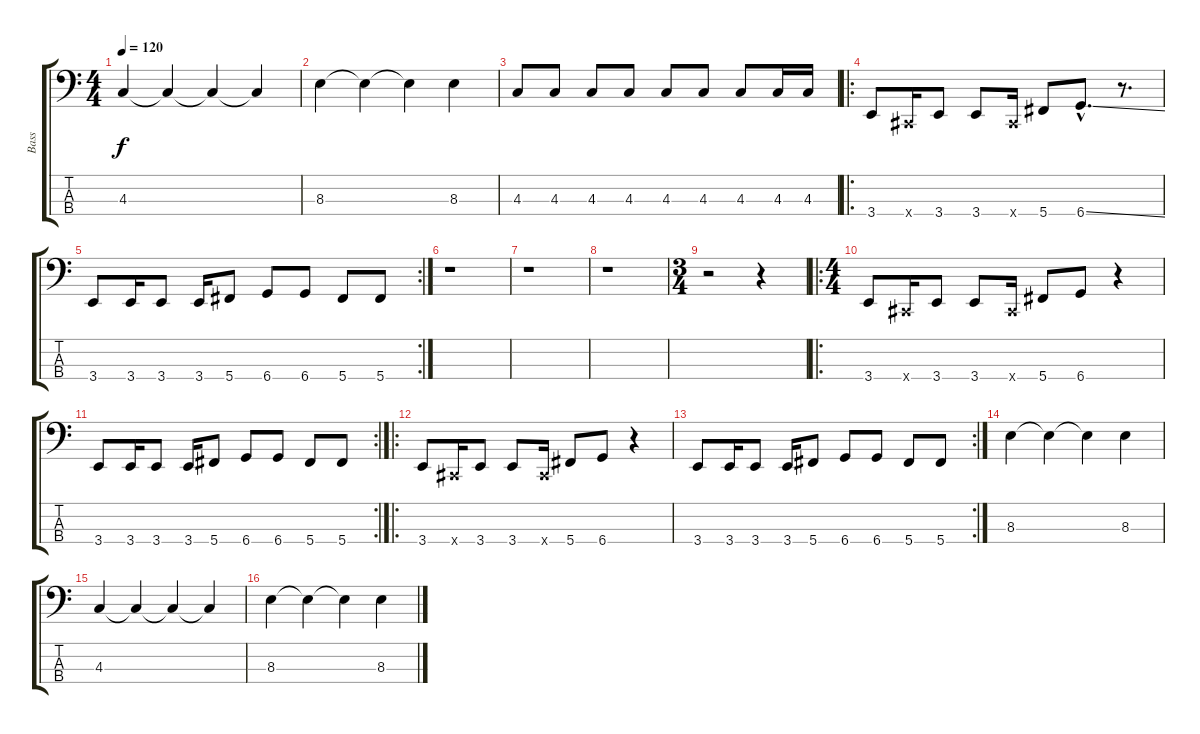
\track ("Bass" "Bass") {instrument electricbassfinger}
\staff {score tabs}
\tuning (Gb2 Db2 Ab1 Db1) {hide}
\ts (4 4)
\tempo 120
\clef f4
\ks c
4.3.4{dy f} 4.3{t}.4 4.3{t}.4 4.3{t}.4 |
8.3.4 8.3{t}.4 8.3{t}.4 8.3.4 |
4.3.8 4.3.8 4.3.8 4.3.8 4.3.8 4.3.8 4.3.8 4.3.16 4.3.16 |
\ro
3.4.8 0.4{x}.16 3.4.8 3.4.8 0.4{x}.16 5.4.8 6.4{ss hac}.8{d} r.8{d} |
\rc 2
3.4.8 3.4.16 3.4.8 3.4.16 5.4.8 6.4.8 6.4.8 5.4.8 5.4.8 |
r.1 |
r.1 |
r.1 |
\ts (3 4)
r.2 r.4 |
\ro
\ts (4 4)
3.4.8 0.4{x}.16 3.4.8 3.4.8 0.4{x}.16 5.4.8 6.4.8 r.4 |
\rc 2
3.4.8 3.4.16 3.4.8 3.4.16 5.4.8 6.4.8 6.4.8 5.4.8 5.4.8 |
\ro
3.4.8 0.4{x}.16 3.4.8 3.4.8 0.4{x}.16 5.4.8 6.4.8 r.4 |
\rc 2
3.4.8 3.4.16 3.4.8 3.4.16 5.4.8 6.4.8 6.4.8 5.4.8 5.4.8 |
8.3.4 8.3{t}.4 8.3{t}.4 8.3.4 |
4.3.4 4.3{t}.4 4.3{t}.4 4.3{t}.4 |
8.3.4 8.3{t}.4 8.3{t}.4 8.3.4
